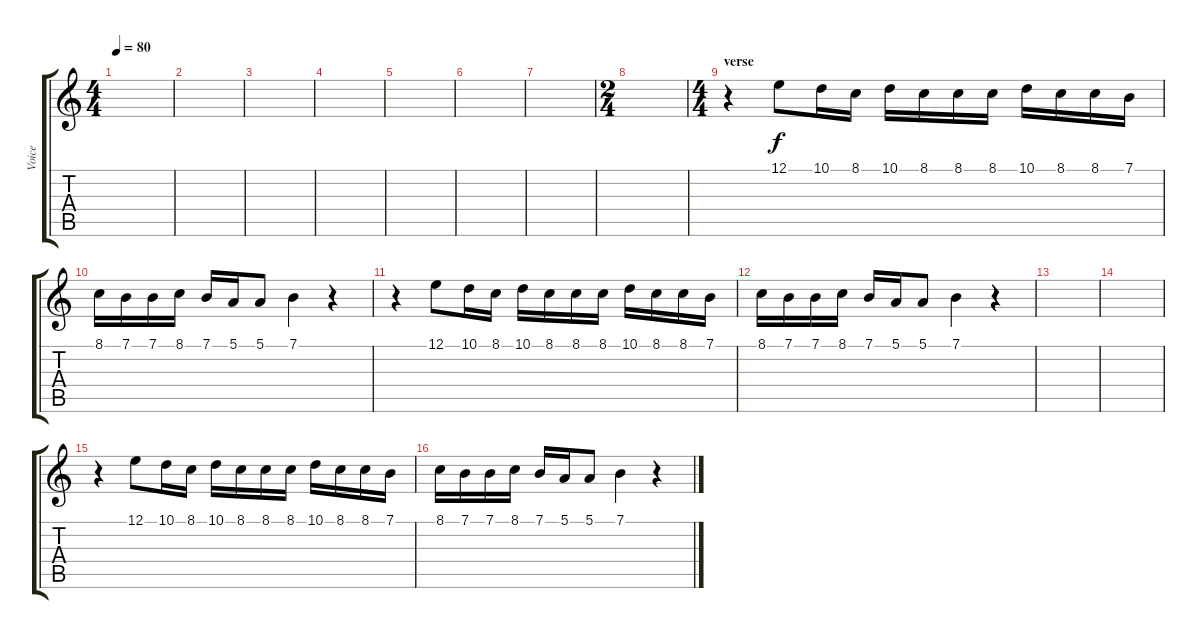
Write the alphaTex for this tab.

\track ("Voice" "Voice") {instrument choiraahs}
\staff {score tabs}
\tuning (E4 B3 G3 D3 A2 E2) {hide}
\ts (4 4)
\tempo 80
\clef g2
\ks c
|
|
|
|
|
|
|
\ts (2 4)
|
\ts (4 4)
\section ("" "verse")
r.4 12.1.8 10.1.16 8.1.16 10.1.16 8.1.16 8.1.16 8.1.16 10.1.16 8.1.16 8.1.16 7.1.16 |
8.1.16 7.1.16 7.1.16 8.1.16 7.1.16 5.1.16 5.1.8 7.1.4 r.4 |
r.4 12.1.8 10.1.16 8.1.16 10.1.16 8.1.16 8.1.16 8.1.16 10.1.16 8.1.16 8.1.16 7.1.16 |
8.1.16 7.1.16 7.1.16 8.1.16 7.1.16 5.1.16 5.1.8 7.1.4 r.4 |
|
|
r.4 12.1.8 10.1.16 8.1.16 10.1.16 8.1.16 8.1.16 8.1.16 10.1.16 8.1.16 8.1.16 7.1.16 |
8.1.16 7.1.16 7.1.16 8.1.16 7.1.16 5.1.16 5.1.8 7.1.4 r.4
